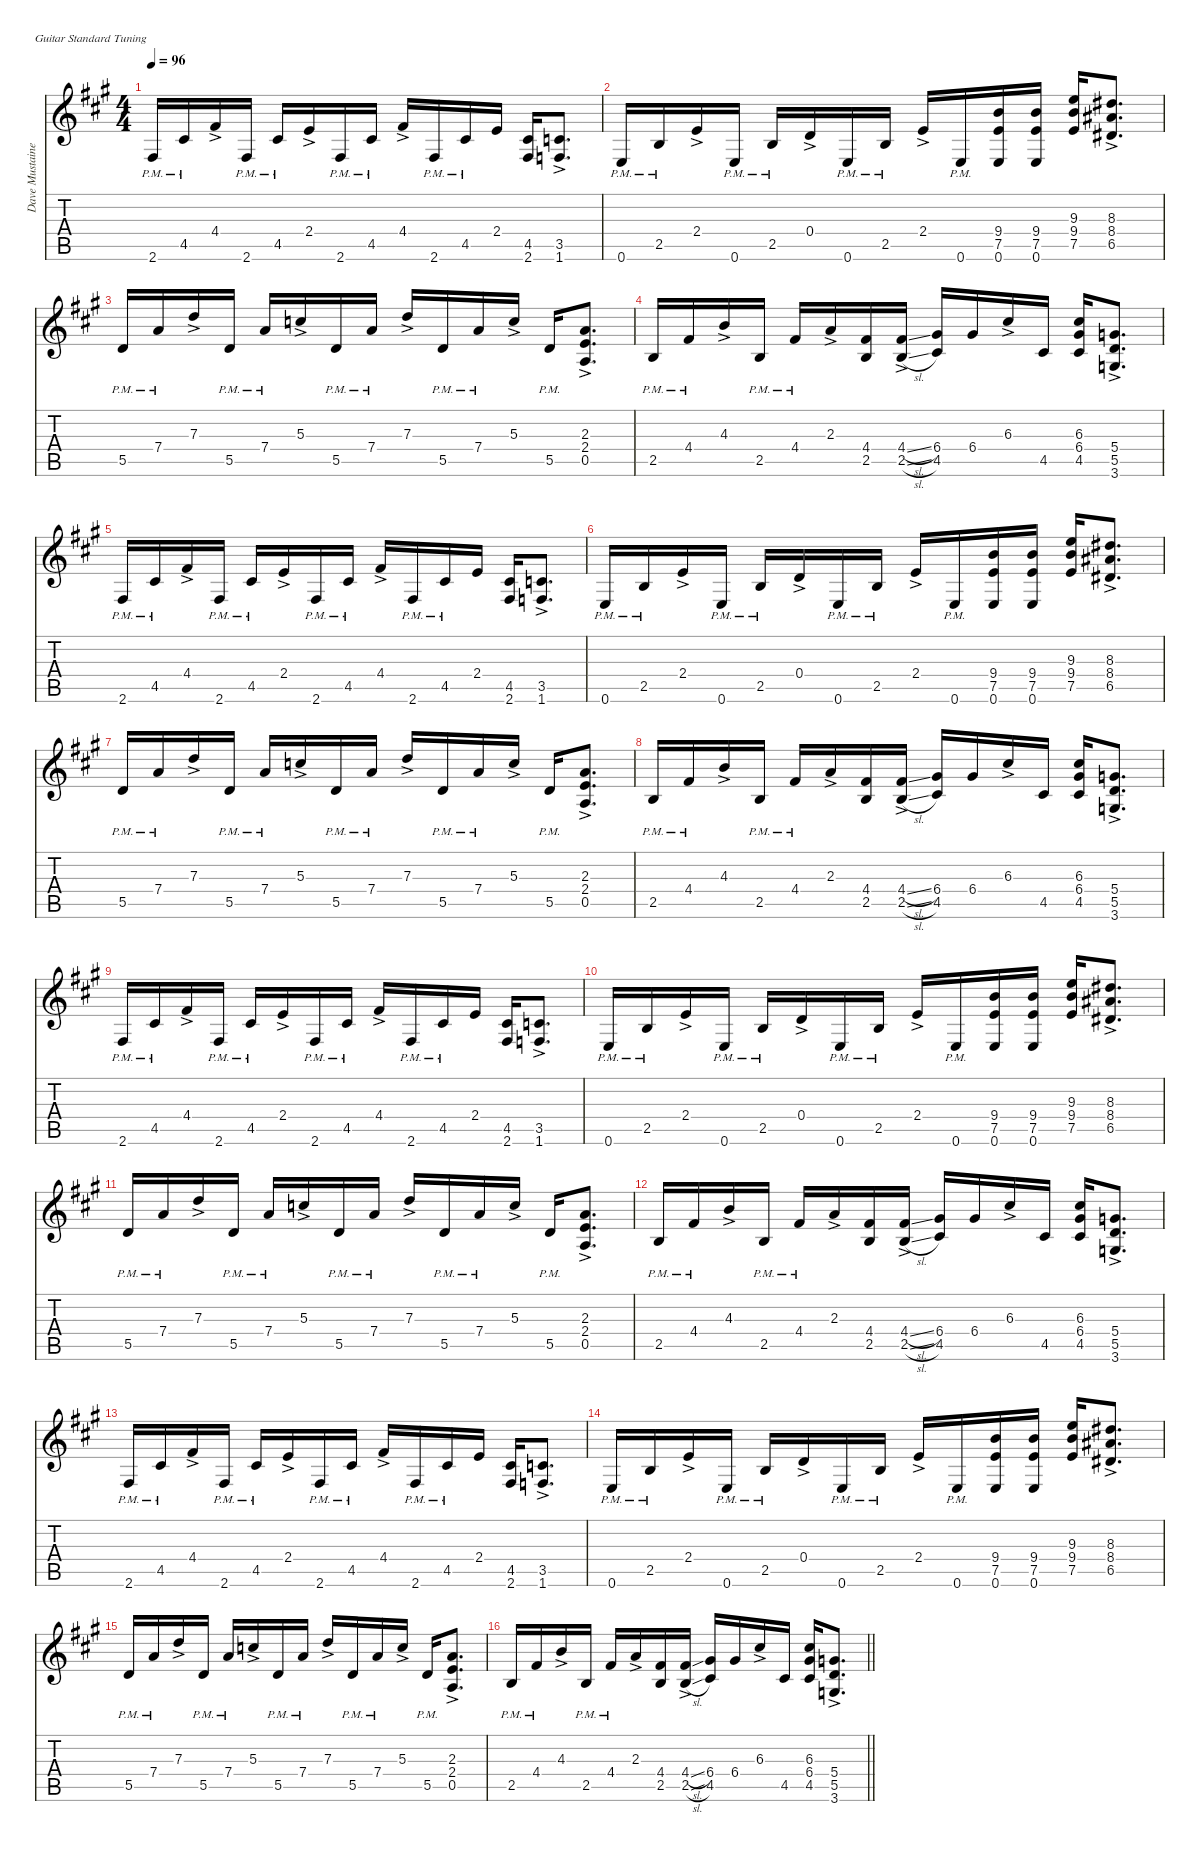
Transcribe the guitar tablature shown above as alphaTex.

\defaultSystemsLayout 4
\hideDynamics
\bracketExtendMode nobrackets
\firstSystemTrackNameMode fullname
\otherSystemsTrackNameOrientation horizontal
\track ("Dave Mustaine" "dist.guit.") {mute instrument distortionguitar}
\staff {score tabs}
\tuning (E4 B3 G3 D3 A2 E2)
\ts (4 4)
\tempo 96
\clef g2
\ks f#minor
2.6{pm acc #}.16{dy f beam Up} 4.5{pm acc #}.16{beam Up} 4.4{ac acc #}.16{beam Up} 2.6{pm acc #}.16{beam Up} 4.5{pm acc #}.16{beam Up} 2.4{ac acc forcenatural}.16{beam Up} 2.6{pm acc #}.16{beam Up} 4.5{pm acc #}.16{beam Up} 4.4{ac acc #}.16{beam Up} 2.6{pm acc #}.16{beam Up} 4.5{pm acc #}.16{beam Up} 2.4{acc forcenatural}.16{beam Up} (4.5{acc #} 2.6{acc #}).16{beam Up} (3.5{ac acc forcenatural} 1.6{ac acc forcenatural}).8{d beam Up} |
0.6{pm acc forcenatural}.16{beam Up} 2.5{pm acc forcenatural}.16{beam Up} 2.4{ac acc forcenatural}.16{beam Up} 0.6{pm acc forcenatural}.16{beam Up} 2.5{pm acc forcenatural}.16{beam Up} 0.4{ac acc forcenatural}.16{beam Up} 0.6{pm acc forcenatural}.16{beam Up} 2.5{pm acc forcenatural}.16{beam Up} 2.4{ac acc forcenatural}.16{beam Up} 0.6{pm acc forcenatural}.16{beam Up} (9.4{acc forcenatural} 7.5{acc forcenatural} 0.6{acc forcenatural}).16{beam Up} (9.4{acc forcenatural} 7.5{acc forcenatural} 0.6{acc forcenatural}).16{beam Up} (9.3{acc forcenatural} 9.4{acc forcenatural} 7.5{acc forcenatural}).16{beam Up} (8.3{ac acc #} 8.4{ac acc #} 6.5{ac acc #}).8{d beam Up} |
5.5{pm acc forcenatural}.16{beam Up} 7.4{pm acc forcenatural}.16{beam Up} 7.3{ac acc forcenatural}.16{beam Up} 5.5{pm acc forcenatural}.16{beam Up} 7.4{pm acc forcenatural}.16{beam Up} 5.3{ac acc forcenatural}.16{beam Up} 5.5{pm acc forcenatural}.16{beam Up} 7.4{pm acc forcenatural}.16{beam Up} 7.3{ac acc forcenatural}.16{beam Up} 5.5{pm acc forcenatural}.16{beam Up} 7.4{pm acc forcenatural}.16{beam Up} 5.3{ac acc forcenatural}.16{beam Up} 5.5{pm acc forcenatural}.16{beam Up} (2.3{ac acc forcenatural} 2.4{ac acc forcenatural} 0.5{ac acc forcenatural}).8{d beam Up} |
2.5{pm acc forcenatural}.16{beam Up} 4.4{pm acc #}.16{beam Up} 4.3{ac acc forcenatural}.16{beam Up} 2.5{pm acc forcenatural}.16{beam Up} 4.4{pm acc #}.16{beam Up} 2.3{ac acc forcenatural}.16{beam Up} (4.4{acc #} 2.5{acc forcenatural}).16{beam Up} (4.4{sl ac acc #} 2.5{sl ac acc forcenatural}).16{beam Up} (6.4{acc #} 4.5{acc #}).16{beam Up} 6.4{acc #}.16{beam Up} 6.3{ac acc #}.16{beam Up} 4.5{acc #}.16{beam Up} (6.3{acc #} 6.4{acc #} 4.5{acc #}).16{beam Up} (5.4{ac acc forcenatural} 5.5{ac acc forcenatural} 3.6{ac acc forcenatural}).8{d beam Up} |
2.6{pm acc #}.16{beam Up} 4.5{pm acc #}.16{beam Up} 4.4{ac acc #}.16{beam Up} 2.6{pm acc #}.16{beam Up} 4.5{pm acc #}.16{beam Up} 2.4{ac acc forcenatural}.16{beam Up} 2.6{pm acc #}.16{beam Up} 4.5{pm acc #}.16{beam Up} 4.4{ac acc #}.16{beam Up} 2.6{pm acc #}.16{beam Up} 4.5{pm acc #}.16{beam Up} 2.4{acc forcenatural}.16{beam Up} (4.5{acc #} 2.6{acc #}).16{beam Up} (3.5{ac acc forcenatural} 1.6{ac acc forcenatural}).8{d beam Up} |
0.6{pm acc forcenatural}.16{beam Up} 2.5{pm acc forcenatural}.16{beam Up} 2.4{ac acc forcenatural}.16{beam Up} 0.6{pm acc forcenatural}.16{beam Up} 2.5{pm acc forcenatural}.16{beam Up} 0.4{ac acc forcenatural}.16{beam Up} 0.6{pm acc forcenatural}.16{beam Up} 2.5{pm acc forcenatural}.16{beam Up} 2.4{ac acc forcenatural}.16{beam Up} 0.6{pm acc forcenatural}.16{beam Up} (9.4{acc forcenatural} 7.5{acc forcenatural} 0.6{acc forcenatural}).16{beam Up} (9.4{acc forcenatural} 7.5{acc forcenatural} 0.6{acc forcenatural}).16{beam Up} (9.3{acc forcenatural} 9.4{acc forcenatural} 7.5{acc forcenatural}).16{beam Up} (8.3{ac acc #} 8.4{ac acc #} 6.5{ac acc #}).8{d beam Up} |
5.5{pm acc forcenatural}.16{beam Up} 7.4{pm acc forcenatural}.16{beam Up} 7.3{ac acc forcenatural}.16{beam Up} 5.5{pm acc forcenatural}.16{beam Up} 7.4{pm acc forcenatural}.16{beam Up} 5.3{ac acc forcenatural}.16{beam Up} 5.5{pm acc forcenatural}.16{beam Up} 7.4{pm acc forcenatural}.16{beam Up} 7.3{ac acc forcenatural}.16{beam Up} 5.5{pm acc forcenatural}.16{beam Up} 7.4{pm acc forcenatural}.16{beam Up} 5.3{ac acc forcenatural}.16{beam Up} 5.5{pm acc forcenatural}.16{beam Up} (2.3{ac acc forcenatural} 2.4{ac acc forcenatural} 0.5{ac acc forcenatural}).8{d beam Up} |
2.5{pm acc forcenatural}.16{beam Up} 4.4{pm acc #}.16{beam Up} 4.3{ac acc forcenatural}.16{beam Up} 2.5{pm acc forcenatural}.16{beam Up} 4.4{pm acc #}.16{beam Up} 2.3{ac acc forcenatural}.16{beam Up} (4.4{acc #} 2.5{acc forcenatural}).16{beam Up} (4.4{sl ac acc #} 2.5{sl ac acc forcenatural}).16{beam Up} (6.4{acc #} 4.5{acc #}).16{beam Up} 6.4{acc #}.16{beam Up} 6.3{ac acc #}.16{beam Up} 4.5{acc #}.16{beam Up} (6.3{acc #} 6.4{acc #} 4.5{acc #}).16{beam Up} (5.4{ac acc forcenatural} 5.5{ac acc forcenatural} 3.6{ac acc forcenatural}).8{d beam Up} |
2.6{pm acc #}.16{beam Up} 4.5{pm acc #}.16{beam Up} 4.4{ac acc #}.16{beam Up} 2.6{pm acc #}.16{beam Up} 4.5{pm acc #}.16{beam Up} 2.4{ac acc forcenatural}.16{beam Up} 2.6{pm acc #}.16{beam Up} 4.5{pm acc #}.16{beam Up} 4.4{ac acc #}.16{beam Up} 2.6{pm acc #}.16{beam Up} 4.5{pm acc #}.16{beam Up} 2.4{acc forcenatural}.16{beam Up} (4.5{acc #} 2.6{acc #}).16{beam Up} (3.5{ac acc forcenatural} 1.6{ac acc forcenatural}).8{d beam Up} |
0.6{pm acc forcenatural}.16{beam Up} 2.5{pm acc forcenatural}.16{beam Up} 2.4{ac acc forcenatural}.16{beam Up} 0.6{pm acc forcenatural}.16{beam Up} 2.5{pm acc forcenatural}.16{beam Up} 0.4{ac acc forcenatural}.16{beam Up} 0.6{pm acc forcenatural}.16{beam Up} 2.5{pm acc forcenatural}.16{beam Up} 2.4{ac acc forcenatural}.16{beam Up} 0.6{pm acc forcenatural}.16{beam Up} (9.4{acc forcenatural} 7.5{acc forcenatural} 0.6{acc forcenatural}).16{beam Up} (9.4{acc forcenatural} 7.5{acc forcenatural} 0.6{acc forcenatural}).16{beam Up} (9.3{acc forcenatural} 9.4{acc forcenatural} 7.5{acc forcenatural}).16{beam Up} (8.3{ac acc #} 8.4{ac acc #} 6.5{ac acc #}).8{d beam Up} |
5.5{pm acc forcenatural}.16{beam Up} 7.4{pm acc forcenatural}.16{beam Up} 7.3{ac acc forcenatural}.16{beam Up} 5.5{pm acc forcenatural}.16{beam Up} 7.4{pm acc forcenatural}.16{beam Up} 5.3{ac acc forcenatural}.16{beam Up} 5.5{pm acc forcenatural}.16{beam Up} 7.4{pm acc forcenatural}.16{beam Up} 7.3{ac acc forcenatural}.16{beam Up} 5.5{pm acc forcenatural}.16{beam Up} 7.4{pm acc forcenatural}.16{beam Up} 5.3{ac acc forcenatural}.16{beam Up} 5.5{pm acc forcenatural}.16{beam Up} (2.3{ac acc forcenatural} 2.4{ac acc forcenatural} 0.5{ac acc forcenatural}).8{d beam Up} |
2.5{pm acc forcenatural}.16{beam Up} 4.4{pm acc #}.16{beam Up} 4.3{ac acc forcenatural}.16{beam Up} 2.5{pm acc forcenatural}.16{beam Up} 4.4{pm acc #}.16{beam Up} 2.3{ac acc forcenatural}.16{beam Up} (4.4{acc #} 2.5{acc forcenatural}).16{beam Up} (4.4{sl ac acc #} 2.5{sl ac acc forcenatural}).16{beam Up} (6.4{acc #} 4.5{acc #}).16{beam Up} 6.4{acc #}.16{beam Up} 6.3{ac acc #}.16{beam Up} 4.5{acc #}.16{beam Up} (6.3{acc #} 6.4{acc #} 4.5{acc #}).16{beam Up} (5.4{ac acc forcenatural} 5.5{ac acc forcenatural} 3.6{ac acc forcenatural}).8{d beam Up} |
2.6{pm acc #}.16{beam Up} 4.5{pm acc #}.16{beam Up} 4.4{ac acc #}.16{beam Up} 2.6{pm acc #}.16{beam Up} 4.5{pm acc #}.16{beam Up} 2.4{ac acc forcenatural}.16{beam Up} 2.6{pm acc #}.16{beam Up} 4.5{pm acc #}.16{beam Up} 4.4{ac acc #}.16{beam Up} 2.6{pm acc #}.16{beam Up} 4.5{pm acc #}.16{beam Up} 2.4{acc forcenatural}.16{beam Up} (4.5{acc #} 2.6{acc #}).16{beam Up} (3.5{ac acc forcenatural} 1.6{ac acc forcenatural}).8{d beam Up} |
0.6{pm acc forcenatural}.16{beam Up} 2.5{pm acc forcenatural}.16{beam Up} 2.4{ac acc forcenatural}.16{beam Up} 0.6{pm acc forcenatural}.16{beam Up} 2.5{pm acc forcenatural}.16{beam Up} 0.4{ac acc forcenatural}.16{beam Up} 0.6{pm acc forcenatural}.16{beam Up} 2.5{pm acc forcenatural}.16{beam Up} 2.4{ac acc forcenatural}.16{beam Up} 0.6{pm acc forcenatural}.16{beam Up} (9.4{acc forcenatural} 7.5{acc forcenatural} 0.6{acc forcenatural}).16{beam Up} (9.4{acc forcenatural} 7.5{acc forcenatural} 0.6{acc forcenatural}).16{beam Up} (9.3{acc forcenatural} 9.4{acc forcenatural} 7.5{acc forcenatural}).16{beam Up} (8.3{ac acc #} 8.4{ac acc #} 6.5{ac acc #}).8{d beam Up} |
5.5{pm acc forcenatural}.16{beam Up} 7.4{pm acc forcenatural}.16{beam Up} 7.3{ac acc forcenatural}.16{beam Up} 5.5{pm acc forcenatural}.16{beam Up} 7.4{pm acc forcenatural}.16{beam Up} 5.3{ac acc forcenatural}.16{beam Up} 5.5{pm acc forcenatural}.16{beam Up} 7.4{pm acc forcenatural}.16{beam Up} 7.3{ac acc forcenatural}.16{beam Up} 5.5{pm acc forcenatural}.16{beam Up} 7.4{pm acc forcenatural}.16{beam Up} 5.3{ac acc forcenatural}.16{beam Up} 5.5{pm acc forcenatural}.16{beam Up} (2.3{ac acc forcenatural} 2.4{ac acc forcenatural} 0.5{ac acc forcenatural}).8{d beam Up} |
\barLineRight lightlight
2.5{pm acc forcenatural}.16{beam Up} 4.4{pm acc #}.16{beam Up} 4.3{ac acc forcenatural}.16{beam Up} 2.5{pm acc forcenatural}.16{beam Up} 4.4{pm acc #}.16{beam Up} 2.3{ac acc forcenatural}.16{beam Up} (4.4{acc #} 2.5{acc forcenatural}).16{beam Up} (4.4{sl ac acc #} 2.5{sl ac acc forcenatural}).16{beam Up} (6.4{acc #} 4.5{acc #}).16{beam Up} 6.4{acc #}.16{beam Up} 6.3{ac acc #}.16{beam Up} 4.5{acc #}.16{beam Up} (6.3{acc #} 6.4{acc #} 4.5{acc #}).16{beam Up} (5.4{ac acc forcenatural} 5.5{ac acc forcenatural} 3.6{ac acc forcenatural}).8{d beam Up}
